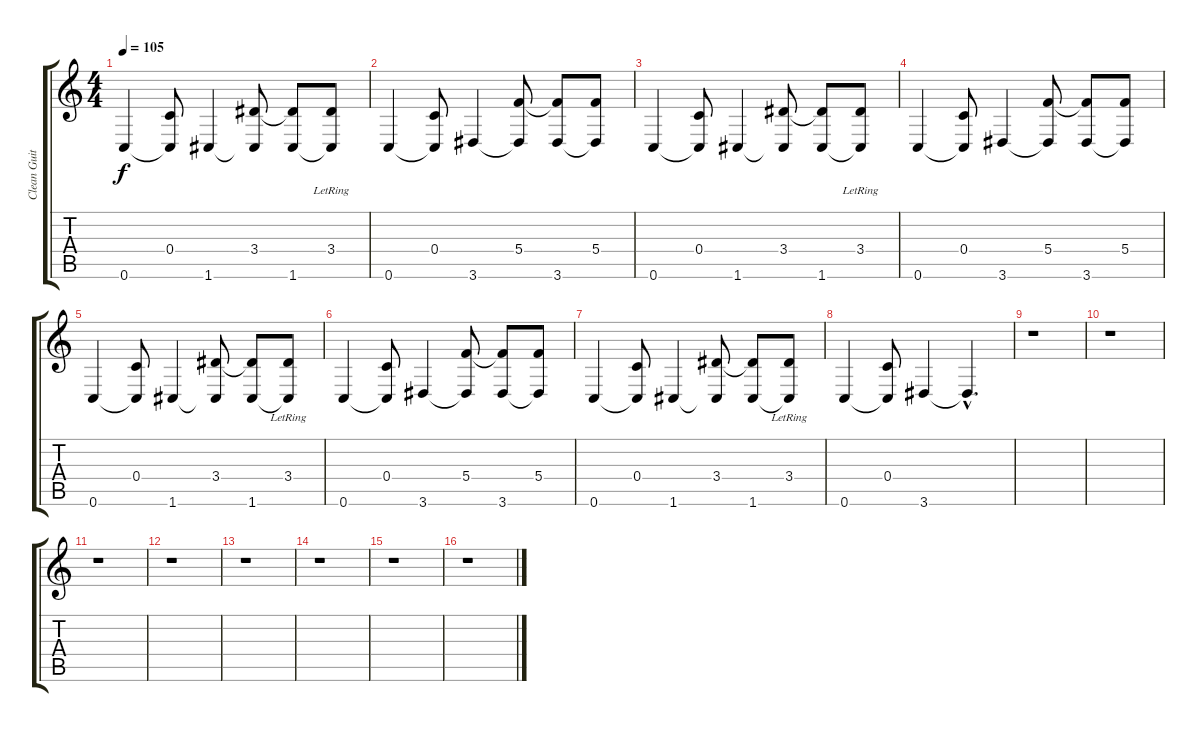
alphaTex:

\track ("Clean Guitar" "Clean Guit") {instrument electricguitarclean}
\staff {score tabs}
\tuning (D4 A3 F3 C3 G2 C2) {hide}
\ts (4 4)
\tempo 105
\clef g2
\ks c
0.6.4{dy f} (0.4 0.6{t}).8 1.6.4 (3.4 1.6{t}).8 (3.4{t} 1.6).8 (3.4{lr} 1.6{t}).8 |
0.6.4 (0.4 0.6{t}).8 3.6.4 (5.4 3.6{t}).8 (5.4{t} 3.6).8 (5.4 3.6{t}).8 |
0.6.4 (0.4 0.6{t}).8 1.6.4 (3.4 1.6{t}).8 (3.4{t} 1.6).8 (3.4{lr} 1.6{t}).8 |
0.6.4 (0.4 0.6{t}).8 3.6.4 (5.4 3.6{t}).8 (5.4{t} 3.6).8 (5.4 3.6{t}).8 |
0.6.4 (0.4 0.6{t}).8 1.6.4 (3.4 1.6{t}).8 (3.4{t} 1.6).8 (3.4{lr} 1.6{t}).8 |
0.6.4 (0.4 0.6{t}).8 3.6.4 (5.4 3.6{t}).8 (5.4{t} 3.6).8 (5.4 3.6{t}).8 |
0.6.4 (0.4 0.6{t}).8 1.6.4 (3.4 1.6{t}).8 (3.4{t} 1.6).8 (3.4{lr} 1.6{t}).8 |
0.6.4 (0.4 0.6{t}).8 3.6.4 3.6{hac t}.4{d} |
r.1 |
r.1 |
r.1 |
r.1 |
r.1 |
r.1 |
r.1 |
r.1
